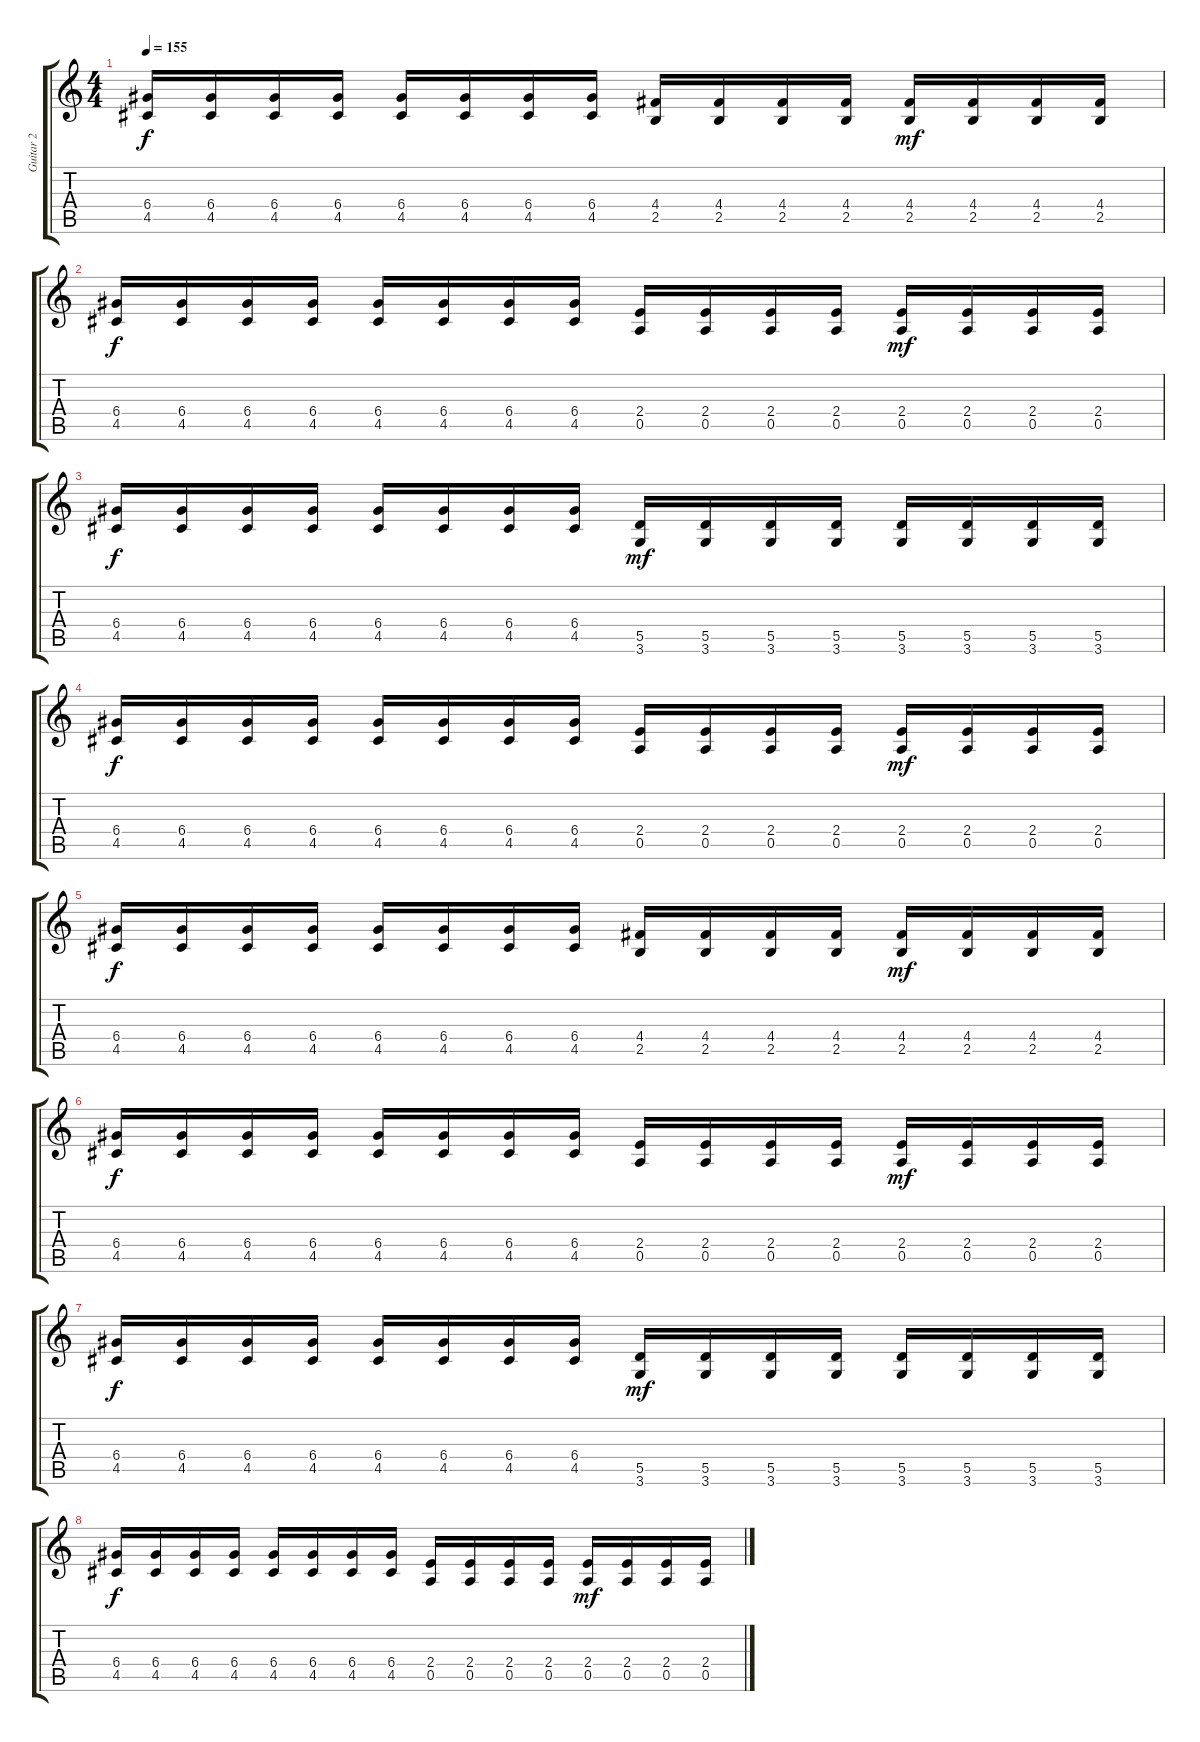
\track ("Guitar 2" "Guitar 2") {instrument distortionguitar}
\staff {score tabs}
\tuning (E4 B3 G3 D3 A2 E2) {hide}
\ts (4 4)
\tempo 155
\clef g2
\ks c
(6.4 4.5).16{dy f} (6.4 4.5).16 (6.4 4.5).16 (6.4 4.5).16 (6.4 4.5).16 (6.4 4.5).16 (6.4 4.5).16 (6.4 4.5).16 (4.4 2.5).16 (4.4 2.5).16 (4.4 2.5).16 (4.4 2.5).16 (4.4 2.5).16{dy mf} (4.4 2.5).16 (4.4 2.5).16 (4.4 2.5).16 |
(6.4 4.5).16{dy f} (6.4 4.5).16 (6.4 4.5).16 (6.4 4.5).16 (6.4 4.5).16 (6.4 4.5).16 (6.4 4.5).16 (6.4 4.5).16 (2.4 0.5).16 (2.4 0.5).16 (2.4 0.5).16 (2.4 0.5).16 (2.4 0.5).16{dy mf} (2.4 0.5).16 (2.4 0.5).16 (2.4 0.5).16 |
(6.4 4.5).16{dy f} (6.4 4.5).16 (6.4 4.5).16 (6.4 4.5).16 (6.4 4.5).16 (6.4 4.5).16 (6.4 4.5).16 (6.4 4.5).16 (5.5 3.6).16{dy mf} (5.5 3.6).16 (5.5 3.6).16 (5.5 3.6).16 (5.5 3.6).16 (5.5 3.6).16 (5.5 3.6).16 (5.5 3.6).16 |
(6.4 4.5).16{dy f} (6.4 4.5).16 (6.4 4.5).16 (6.4 4.5).16 (6.4 4.5).16 (6.4 4.5).16 (6.4 4.5).16 (6.4 4.5).16 (2.4 0.5).16 (2.4 0.5).16 (2.4 0.5).16 (2.4 0.5).16 (2.4 0.5).16{dy mf} (2.4 0.5).16 (2.4 0.5).16 (2.4 0.5).16 |
(6.4 4.5).16{dy f} (6.4 4.5).16 (6.4 4.5).16 (6.4 4.5).16 (6.4 4.5).16 (6.4 4.5).16 (6.4 4.5).16 (6.4 4.5).16 (4.4 2.5).16 (4.4 2.5).16 (4.4 2.5).16 (4.4 2.5).16 (4.4 2.5).16{dy mf} (4.4 2.5).16 (4.4 2.5).16 (4.4 2.5).16 |
(6.4 4.5).16{dy f} (6.4 4.5).16 (6.4 4.5).16 (6.4 4.5).16 (6.4 4.5).16 (6.4 4.5).16 (6.4 4.5).16 (6.4 4.5).16 (2.4 0.5).16 (2.4 0.5).16 (2.4 0.5).16 (2.4 0.5).16 (2.4 0.5).16{dy mf} (2.4 0.5).16 (2.4 0.5).16 (2.4 0.5).16 |
(6.4 4.5).16{dy f} (6.4 4.5).16 (6.4 4.5).16 (6.4 4.5).16 (6.4 4.5).16 (6.4 4.5).16 (6.4 4.5).16 (6.4 4.5).16 (5.5 3.6).16{dy mf} (5.5 3.6).16 (5.5 3.6).16 (5.5 3.6).16 (5.5 3.6).16 (5.5 3.6).16 (5.5 3.6).16 (5.5 3.6).16 |
(6.4 4.5).16{dy f} (6.4 4.5).16 (6.4 4.5).16 (6.4 4.5).16 (6.4 4.5).16 (6.4 4.5).16 (6.4 4.5).16 (6.4 4.5).16 (2.4 0.5).16 (2.4 0.5).16 (2.4 0.5).16 (2.4 0.5).16 (2.4 0.5).16{dy mf} (2.4 0.5).16 (2.4 0.5).16 (2.4 0.5).16
